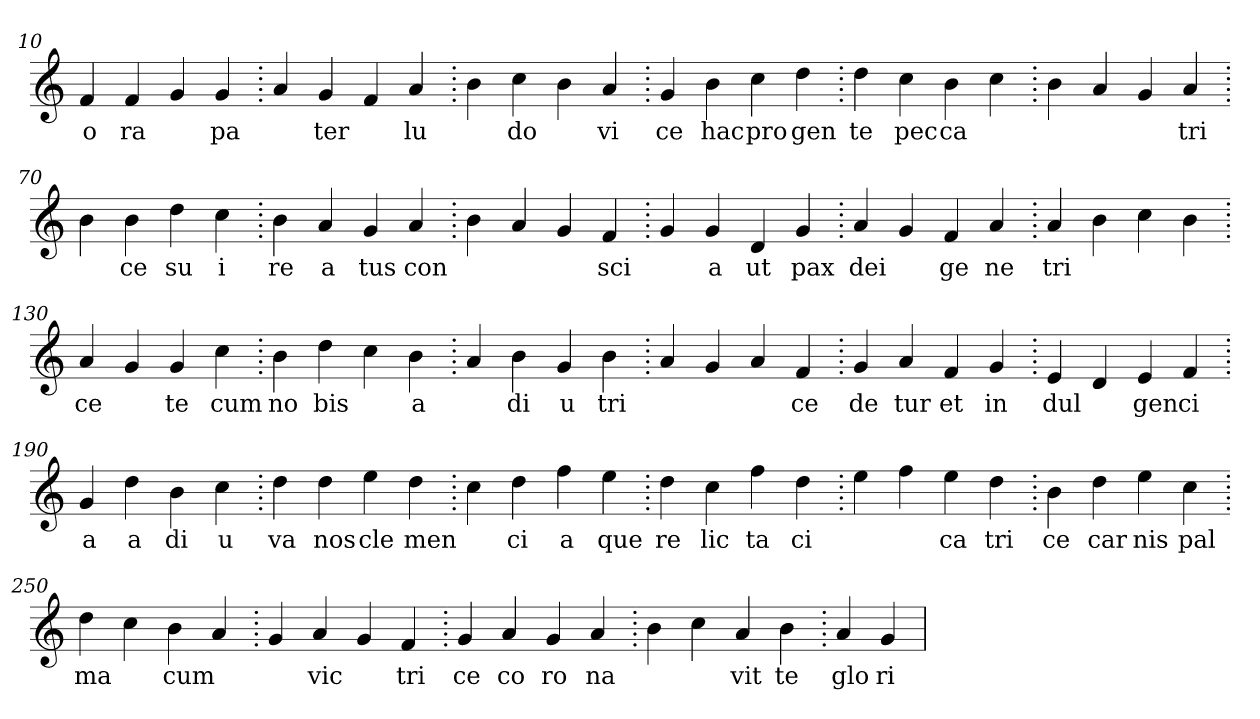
**kern	**text
*part1	*part1
*staff1	*staff1
*clefG2	*
=10.	=10.
4f	o
4f	ra
4g	.
4g	pa
=20.	=20.
4a	.
4g	ter
4f	.
4a	lu
=30.	=30.
4b	.
4cc	do
4b	.
4a	vi
=40.	=40.
4g	ce
4b	hac
4cc	pro
4dd	gen
=50.	=50.
4dd	te
4cc	pec
4b	ca
4cc	.
=60.	=60.
4b	.
4a	.
4g	.
4a	tri
=70.	=70.
4b	.
4b	ce
4dd	su
4cc	i
=80.	=80.
4b	re
4a	a
4g	tus
4a	con
=90.	=90.
4b	.
4a	.
4g	.
4f	sci
=100.	=100.
4g	.
4g	a
4d	ut
4g	pax
=110.	=110.
4a	dei
4g	.
4f	ge
4a	ne
=120.	=120.
4a	tri
4b	.
4cc	.
4b	.
=130.	=130.
4a	ce
4g	.
4g	te
4cc	cum
=140.	=140.
4b	no
4dd	bis
4cc	.
4b	a
=150.	=150.
4a	.
4b	di
4g	u
4b	tri
=160.	=160.
4a	.
4g	.
4a	.
4f	ce
=170.	=170.
4g	de
4a	tur
4f	et
4g	in
=180.	=180.
4e	dul
4d	.
4e	gen
4f	ci
=190.	=190.
4g	a
4dd	a
4b	di
4cc	u
=200.	=200.
4dd	va
4dd	nos
4ee	cle
4dd	men
=210.	=210.
4cc	.
4dd	ci
4ff	a
4ee	que
=220.	=220.
4dd	re
4cc	lic
4ff	ta
4dd	ci
=230.	=230.
4ee	.
4ff	.
4ee	ca
4dd	tri
=240.	=240.
4b	ce
4dd	car
4ee	nis
4cc	pal
=250.	=250.
4dd	ma
4cc	.
4b	cum
4a	.
=260.	=260.
4g	.
4a	vic
4g	.
4f	tri
=270.	=270.
4g	ce
4a	co
4g	ro
4a	na
=280.	=280.
4b	.
4cc	.
4a	vit
4b	te
=290.	=290.
4a	glo
4g	ri
=	=
*-	*-
